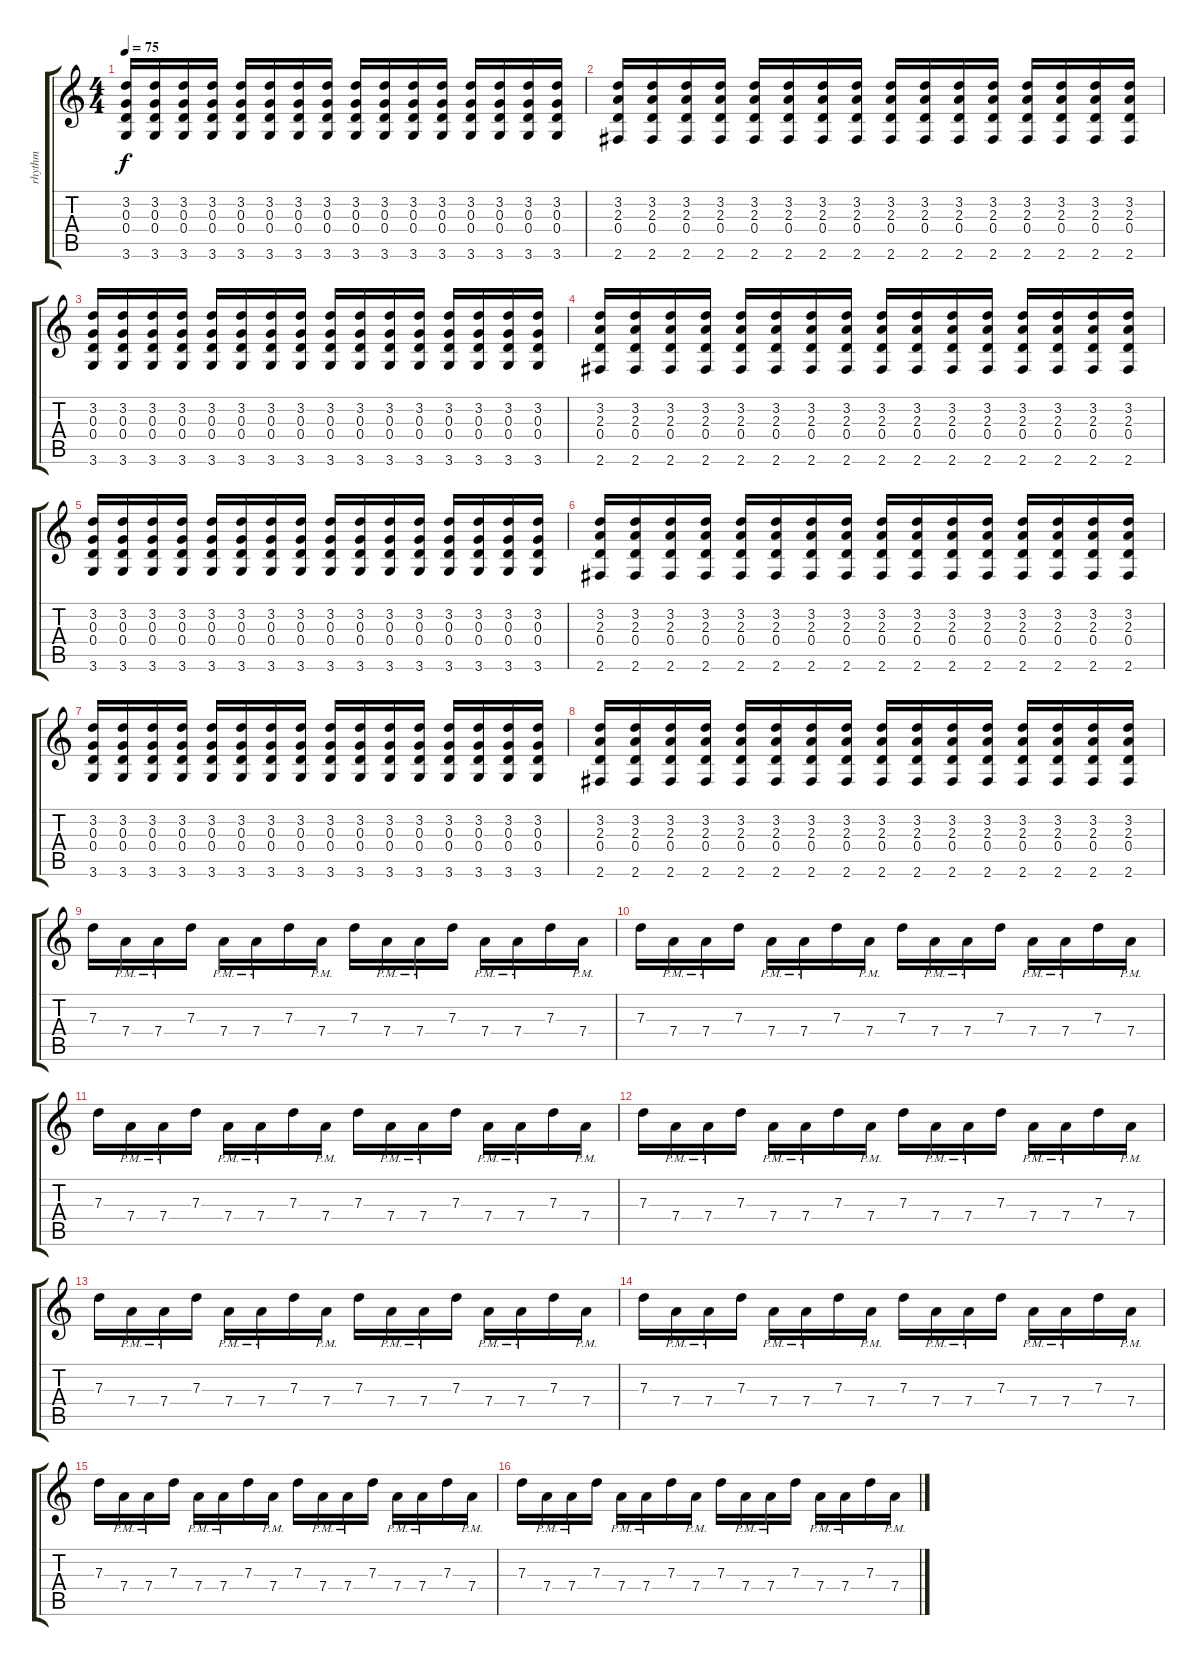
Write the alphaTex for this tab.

\track ("rhythm" "rhythm") {instrument overdrivenguitar}
\staff {score tabs}
\tuning (E4 B3 G3 D3 A2 E2) {hide}
\ts (4 4)
\tempo 75
\clef g2
\ks c
(3.2 0.3 0.4 3.6).16{dy f} (3.2 0.3 0.4 3.6).16 (3.2 0.3 0.4 3.6).16 (3.2 0.3 0.4 3.6).16 (3.2 0.3 0.4 3.6).16 (3.2 0.3 0.4 3.6).16 (3.2 0.3 0.4 3.6).16 (3.2 0.3 0.4 3.6).16 (3.2 0.3 0.4 3.6).16 (3.2 0.3 0.4 3.6).16 (3.2 0.3 0.4 3.6).16 (3.2 0.3 0.4 3.6).16 (3.2 0.3 0.4 3.6).16 (3.2 0.3 0.4 3.6).16 (3.2 0.3 0.4 3.6).16 (3.2 0.3 0.4 3.6).16 |
(3.2 2.3 0.4 2.6).16 (3.2 2.3 0.4 2.6).16 (3.2 2.3 0.4 2.6).16 (3.2 2.3 0.4 2.6).16 (3.2 2.3 0.4 2.6).16 (3.2 2.3 0.4 2.6).16 (3.2 2.3 0.4 2.6).16 (3.2 2.3 0.4 2.6).16 (3.2 2.3 0.4 2.6).16 (3.2 2.3 0.4 2.6).16 (3.2 2.3 0.4 2.6).16 (3.2 2.3 0.4 2.6).16 (3.2 2.3 0.4 2.6).16 (3.2 2.3 0.4 2.6).16 (3.2 2.3 0.4 2.6).16 (3.2 2.3 0.4 2.6).16 |
(3.2 0.3 0.4 3.6).16 (3.2 0.3 0.4 3.6).16 (3.2 0.3 0.4 3.6).16 (3.2 0.3 0.4 3.6).16 (3.2 0.3 0.4 3.6).16 (3.2 0.3 0.4 3.6).16 (3.2 0.3 0.4 3.6).16 (3.2 0.3 0.4 3.6).16 (3.2 0.3 0.4 3.6).16 (3.2 0.3 0.4 3.6).16 (3.2 0.3 0.4 3.6).16 (3.2 0.3 0.4 3.6).16 (3.2 0.3 0.4 3.6).16 (3.2 0.3 0.4 3.6).16 (3.2 0.3 0.4 3.6).16 (3.2 0.3 0.4 3.6).16 |
(3.2 2.3 0.4 2.6).16 (3.2 2.3 0.4 2.6).16 (3.2 2.3 0.4 2.6).16 (3.2 2.3 0.4 2.6).16 (3.2 2.3 0.4 2.6).16 (3.2 2.3 0.4 2.6).16 (3.2 2.3 0.4 2.6).16 (3.2 2.3 0.4 2.6).16 (3.2 2.3 0.4 2.6).16 (3.2 2.3 0.4 2.6).16 (3.2 2.3 0.4 2.6).16 (3.2 2.3 0.4 2.6).16 (3.2 2.3 0.4 2.6).16 (3.2 2.3 0.4 2.6).16 (3.2 2.3 0.4 2.6).16 (3.2 2.3 0.4 2.6).16 |
(3.2 0.3 0.4 3.6).16 (3.2 0.3 0.4 3.6).16 (3.2 0.3 0.4 3.6).16 (3.2 0.3 0.4 3.6).16 (3.2 0.3 0.4 3.6).16 (3.2 0.3 0.4 3.6).16 (3.2 0.3 0.4 3.6).16 (3.2 0.3 0.4 3.6).16 (3.2 0.3 0.4 3.6).16 (3.2 0.3 0.4 3.6).16 (3.2 0.3 0.4 3.6).16 (3.2 0.3 0.4 3.6).16 (3.2 0.3 0.4 3.6).16 (3.2 0.3 0.4 3.6).16 (3.2 0.3 0.4 3.6).16 (3.2 0.3 0.4 3.6).16 |
(3.2 2.3 0.4 2.6).16 (3.2 2.3 0.4 2.6).16 (3.2 2.3 0.4 2.6).16 (3.2 2.3 0.4 2.6).16 (3.2 2.3 0.4 2.6).16 (3.2 2.3 0.4 2.6).16 (3.2 2.3 0.4 2.6).16 (3.2 2.3 0.4 2.6).16 (3.2 2.3 0.4 2.6).16 (3.2 2.3 0.4 2.6).16 (3.2 2.3 0.4 2.6).16 (3.2 2.3 0.4 2.6).16 (3.2 2.3 0.4 2.6).16 (3.2 2.3 0.4 2.6).16 (3.2 2.3 0.4 2.6).16 (3.2 2.3 0.4 2.6).16 |
(3.2 0.3 0.4 3.6).16 (3.2 0.3 0.4 3.6).16 (3.2 0.3 0.4 3.6).16 (3.2 0.3 0.4 3.6).16 (3.2 0.3 0.4 3.6).16 (3.2 0.3 0.4 3.6).16 (3.2 0.3 0.4 3.6).16 (3.2 0.3 0.4 3.6).16 (3.2 0.3 0.4 3.6).16 (3.2 0.3 0.4 3.6).16 (3.2 0.3 0.4 3.6).16 (3.2 0.3 0.4 3.6).16 (3.2 0.3 0.4 3.6).16 (3.2 0.3 0.4 3.6).16 (3.2 0.3 0.4 3.6).16 (3.2 0.3 0.4 3.6).16 |
(3.2 2.3 0.4 2.6).16 (3.2 2.3 0.4 2.6).16 (3.2 2.3 0.4 2.6).16 (3.2 2.3 0.4 2.6).16 (3.2 2.3 0.4 2.6).16 (3.2 2.3 0.4 2.6).16 (3.2 2.3 0.4 2.6).16 (3.2 2.3 0.4 2.6).16 (3.2 2.3 0.4 2.6).16 (3.2 2.3 0.4 2.6).16 (3.2 2.3 0.4 2.6).16 (3.2 2.3 0.4 2.6).16 (3.2 2.3 0.4 2.6).16 (3.2 2.3 0.4 2.6).16 (3.2 2.3 0.4 2.6).16 (3.2 2.3 0.4 2.6).16 |
7.3.16 7.4{pm}.16 7.4{pm}.16 7.3.16 7.4{pm}.16 7.4{pm}.16 7.3.16 7.4{pm}.16 7.3.16 7.4{pm}.16 7.4{pm}.16 7.3.16 7.4{pm}.16 7.4{pm}.16 7.3.16 7.4{pm}.16 |
7.3.16 7.4{pm}.16 7.4{pm}.16 7.3.16 7.4{pm}.16 7.4{pm}.16 7.3.16 7.4{pm}.16 7.3.16 7.4{pm}.16 7.4{pm}.16 7.3.16 7.4{pm}.16 7.4{pm}.16 7.3.16 7.4{pm}.16 |
7.3.16 7.4{pm}.16 7.4{pm}.16 7.3.16 7.4{pm}.16 7.4{pm}.16 7.3.16 7.4{pm}.16 7.3.16 7.4{pm}.16 7.4{pm}.16 7.3.16 7.4{pm}.16 7.4{pm}.16 7.3.16 7.4{pm}.16 |
7.3.16 7.4{pm}.16 7.4{pm}.16 7.3.16 7.4{pm}.16 7.4{pm}.16 7.3.16 7.4{pm}.16 7.3.16 7.4{pm}.16 7.4{pm}.16 7.3.16 7.4{pm}.16 7.4{pm}.16 7.3.16 7.4{pm}.16 |
7.3.16 7.4{pm}.16 7.4{pm}.16 7.3.16 7.4{pm}.16 7.4{pm}.16 7.3.16 7.4{pm}.16 7.3.16 7.4{pm}.16 7.4{pm}.16 7.3.16 7.4{pm}.16 7.4{pm}.16 7.3.16 7.4{pm}.16 |
7.3.16 7.4{pm}.16 7.4{pm}.16 7.3.16 7.4{pm}.16 7.4{pm}.16 7.3.16 7.4{pm}.16 7.3.16 7.4{pm}.16 7.4{pm}.16 7.3.16 7.4{pm}.16 7.4{pm}.16 7.3.16 7.4{pm}.16 |
7.3.16 7.4{pm}.16 7.4{pm}.16 7.3.16 7.4{pm}.16 7.4{pm}.16 7.3.16 7.4{pm}.16 7.3.16 7.4{pm}.16 7.4{pm}.16 7.3.16 7.4{pm}.16 7.4{pm}.16 7.3.16 7.4{pm}.16 |
7.3.16 7.4{pm}.16 7.4{pm}.16 7.3.16 7.4{pm}.16 7.4{pm}.16 7.3.16 7.4{pm}.16 7.3.16 7.4{pm}.16 7.4{pm}.16 7.3.16 7.4{pm}.16 7.4{pm}.16 7.3.16 7.4{pm}.16
